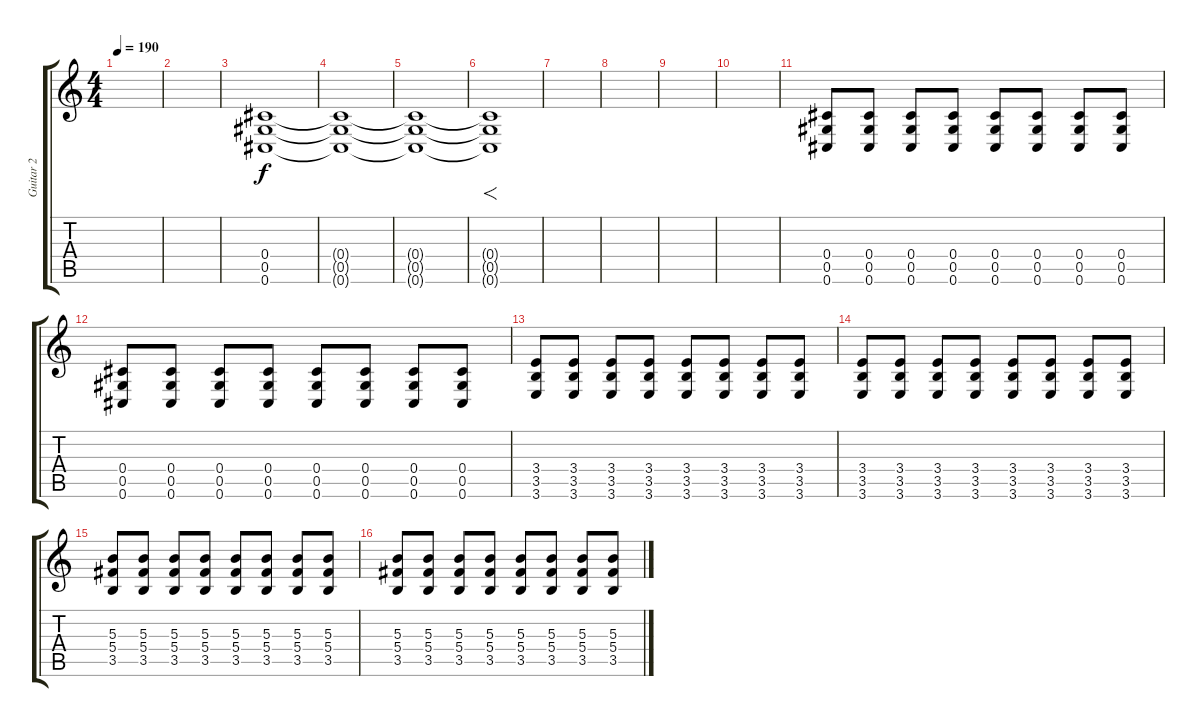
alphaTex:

\track ("Guitar 2" "Guitar 2") {instrument acousticguitarsteel}
\staff {score tabs}
\tuning (Eb4 Bb3 Gb3 Db3 Ab2 Db2) {hide}
\ts (4 4)
\tempo 190
\clef g2
\ks c
|
|
(0.4 0.5 0.6).1 |
(0.4{t} 0.5{t} 0.6{t}).1 |
(0.4{t} 0.5{t} 0.6{t}).1 |
(0.4{t} 0.5{t} 0.6{t}).1{f} |
|
|
|
|
(0.4 0.5 0.6).8 (0.4 0.5 0.6).8 (0.4 0.5 0.6).8 (0.4 0.5 0.6).8 (0.4 0.5 0.6).8 (0.4 0.5 0.6).8 (0.4 0.5 0.6).8 (0.4 0.5 0.6).8 |
(0.4 0.5 0.6).8 (0.4 0.5 0.6).8 (0.4 0.5 0.6).8 (0.4 0.5 0.6).8 (0.4 0.5 0.6).8 (0.4 0.5 0.6).8 (0.4 0.5 0.6).8 (0.4 0.5 0.6).8 |
(3.4 3.5 3.6).8 (3.4 3.5 3.6).8 (3.4 3.5 3.6).8 (3.4 3.5 3.6).8 (3.4 3.5 3.6).8 (3.4 3.5 3.6).8 (3.4 3.5 3.6).8 (3.4 3.5 3.6).8 |
(3.4 3.5 3.6).8 (3.4 3.5 3.6).8 (3.4 3.5 3.6).8 (3.4 3.5 3.6).8 (3.4 3.5 3.6).8 (3.4 3.5 3.6).8 (3.4 3.5 3.6).8 (3.4 3.5 3.6).8 |
(5.3 5.4 3.5).8 (5.3 5.4 3.5).8 (5.3 5.4 3.5).8 (5.3 5.4 3.5).8 (5.3 5.4 3.5).8 (5.3 5.4 3.5).8 (5.3 5.4 3.5).8 (5.3 5.4 3.5).8 |
(5.3 5.4 3.5).8 (5.3 5.4 3.5).8 (5.3 5.4 3.5).8 (5.3 5.4 3.5).8 (5.3 5.4 3.5).8 (5.3 5.4 3.5).8 (5.3 5.4 3.5).8 (5.3 5.4 3.5).8
